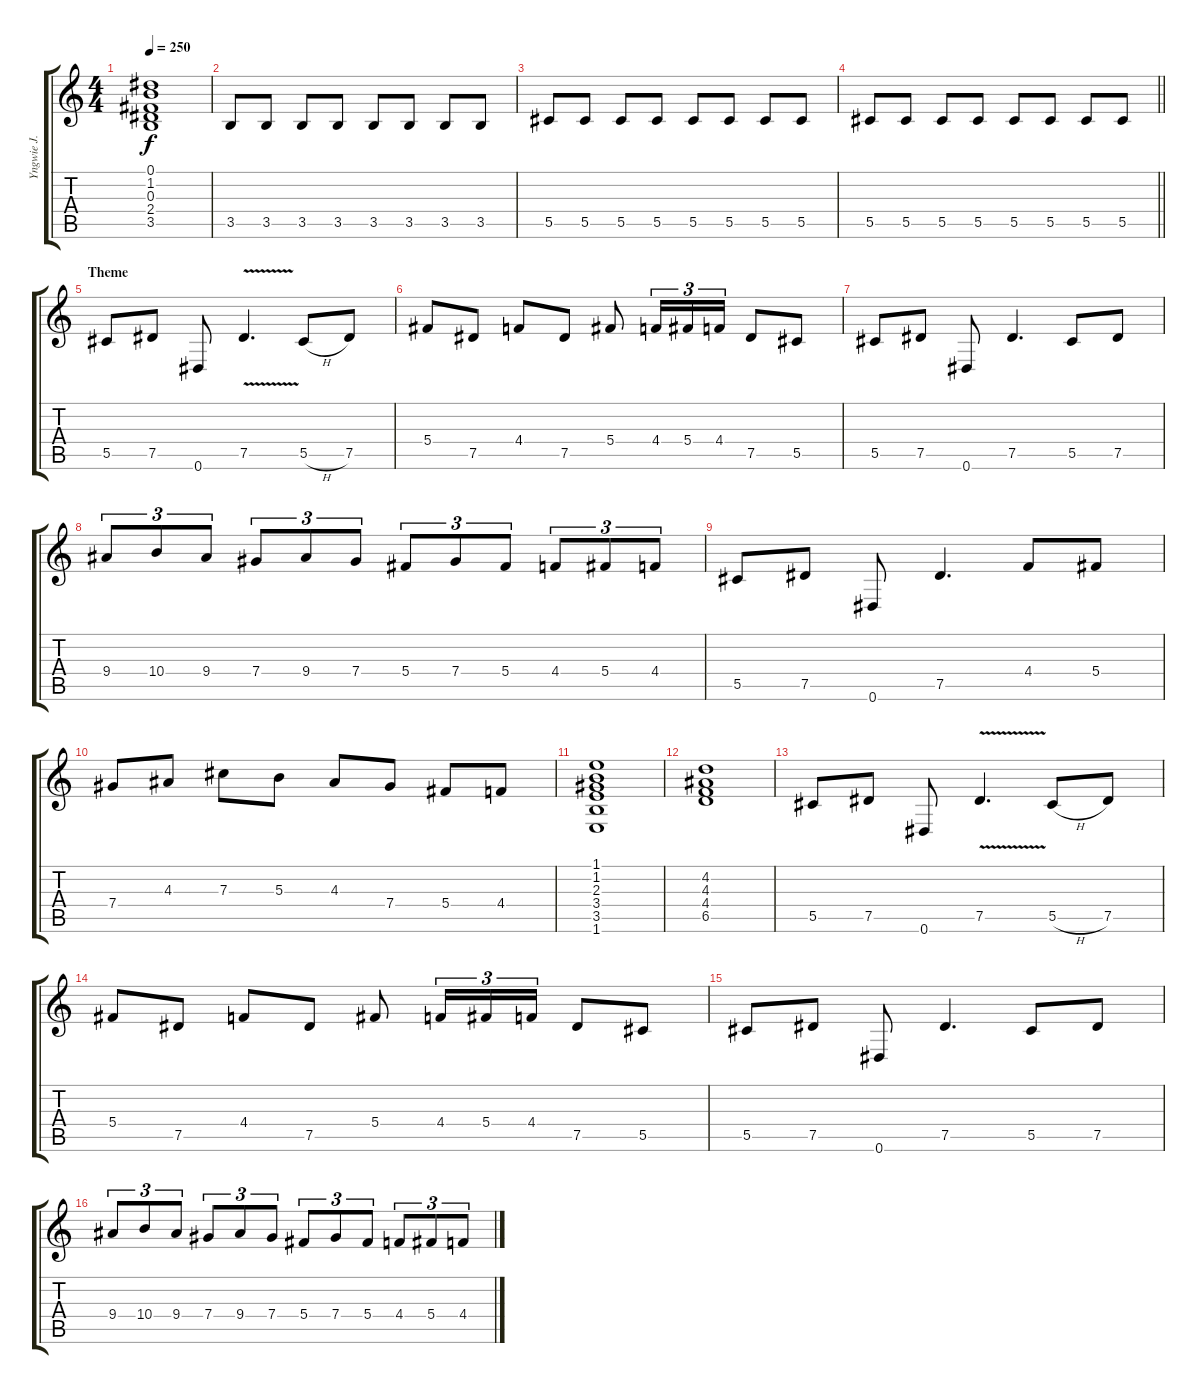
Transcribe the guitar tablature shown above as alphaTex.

\track ("Yngwie J. Malmsteen" "Yngwie J. ") {instrument overdrivenguitar}
\staff {score tabs}
\tuning (Eb4 Bb3 Gb3 Db3 Ab2 Eb2) {hide}
\ts (4 4)
\tempo 250
\clef g2
\ks c
(0.1 1.2 0.3 2.4 3.5).1{dy f} |
3.5.8 3.5.8 3.5.8 3.5.8 3.5.8 3.5.8 3.5.8 3.5.8 |
5.5.8 5.5.8 5.5.8 5.5.8 5.5.8 5.5.8 5.5.8 5.5.8 |
\barLineRight lightlight
5.5.8 5.5.8 5.5.8 5.5.8 5.5.8 5.5.8 5.5.8 5.5.8 |
\section ("" "Theme")
5.5.8 7.5.8 0.6.8 7.5{v}.4{d} 5.5{h}.8 7.5.8 |
5.4.8 7.5.8 4.4.8 7.5.8 5.4.8 4.4.16{tu (3 2)} 5.4.16{tu (3 2)} 4.4.16{tu (3 2)} 7.5.8 5.5.8 |
5.5.8 7.5.8 0.6.8 7.5.4{d} 5.5.8 7.5.8 |
9.4.8{tu (3 2)} 10.4.8{tu (3 2)} 9.4.8{tu (3 2)} 7.4.8{tu (3 2)} 9.4.8{tu (3 2)} 7.4.8{tu (3 2)} 5.4.8{tu (3 2)} 7.4.8{tu (3 2)} 5.4.8{tu (3 2)} 4.4.8{tu (3 2)} 5.4.8{tu (3 2)} 4.4.8{tu (3 2)} |
5.5.8 7.5.8 0.6.8 7.5.4{d} 4.4.8 5.4.8 |
7.4.8 4.3.8 7.3.8 5.3.8 4.3.8 7.4.8 5.4.8 4.4.8 |
(1.1 1.2 2.3 3.4 3.5 1.6).1 |
(4.2 4.3 4.4 6.5).1 |
5.5.8 7.5.8 0.6.8 7.5{v}.4{d} 5.5{h}.8 7.5.8 |
5.4.8 7.5.8 4.4.8 7.5.8 5.4.8 4.4.16{tu (3 2)} 5.4.16{tu (3 2)} 4.4.16{tu (3 2)} 7.5.8 5.5.8 |
5.5.8 7.5.8 0.6.8 7.5.4{d} 5.5.8 7.5.8 |
9.4.8{tu (3 2)} 10.4.8{tu (3 2)} 9.4.8{tu (3 2)} 7.4.8{tu (3 2)} 9.4.8{tu (3 2)} 7.4.8{tu (3 2)} 5.4.8{tu (3 2)} 7.4.8{tu (3 2)} 5.4.8{tu (3 2)} 4.4.8{tu (3 2)} 5.4.8{tu (3 2)} 4.4.8{tu (3 2)}
